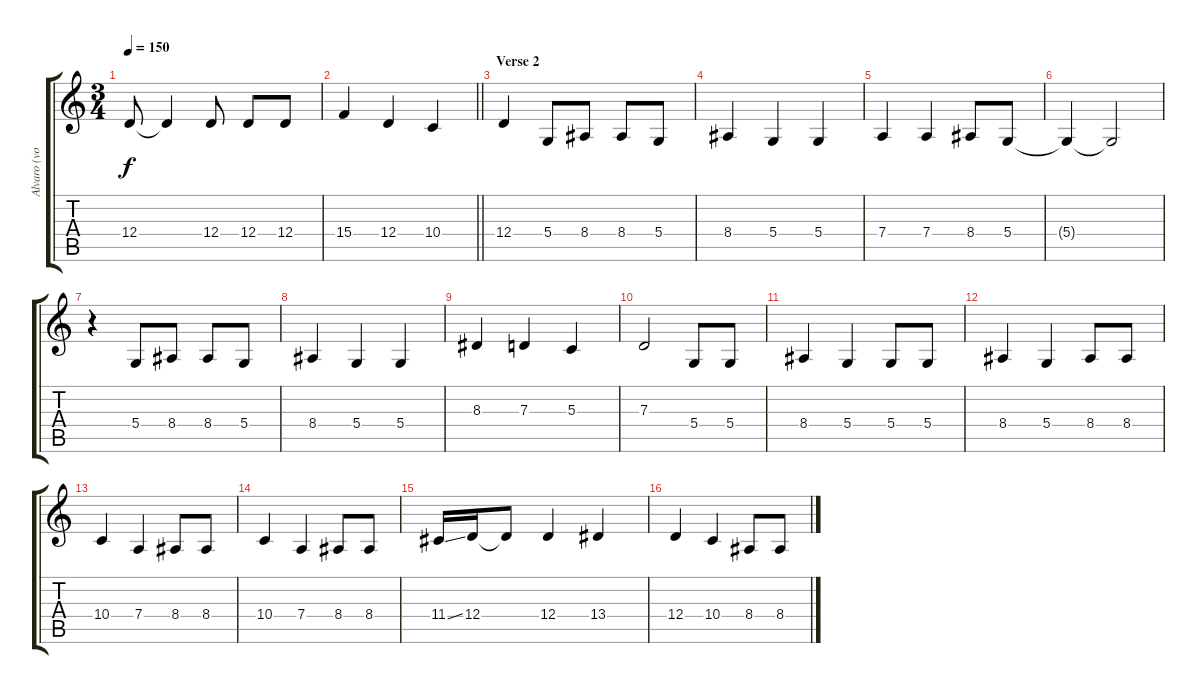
\track ("Alvaro (voz)" "Alvaro (vo") {instrument lead2sawtooth}
\staff {score tabs}
\tuning (E4 B3 G3 D3 A2 E2) {hide}
\ts (3 4)
\tempo 150
\clef g2
\ks c
12.4.8{dy f} 12.4{t}.4 12.4.8 12.4.8 12.4.8 |
\barLineRight lightlight
15.4.4 12.4.4 10.4.4 |
\section ("" "Verse 2")
12.4.4 5.4.8 8.4.8 8.4.8 5.4.8 |
8.4.4 5.4.4 5.4.4 |
7.4.4 7.4.4 8.4.8 5.4.8 |
5.4{t}.4 5.4{t}.2 |
r.4 5.4.8 8.4.8 8.4.8 5.4.8 |
8.4.4 5.4.4 5.4.4 |
8.3.4 7.3.4 5.3.4 |
7.3.2 5.4.8 5.4.8 |
8.4.4 5.4.4 5.4.8 5.4.8 |
8.4.4 5.4.4 8.4.8 8.4.8 |
10.4.4 7.4.4 8.4.8 8.4.8 |
10.4.4 7.4.4 8.4.8 8.4.8 |
11.4{ss}.16 12.4.16 12.4{t}.8 12.4.4 13.4.4 |
12.4.4 10.4.4 8.4.8 8.4.8
